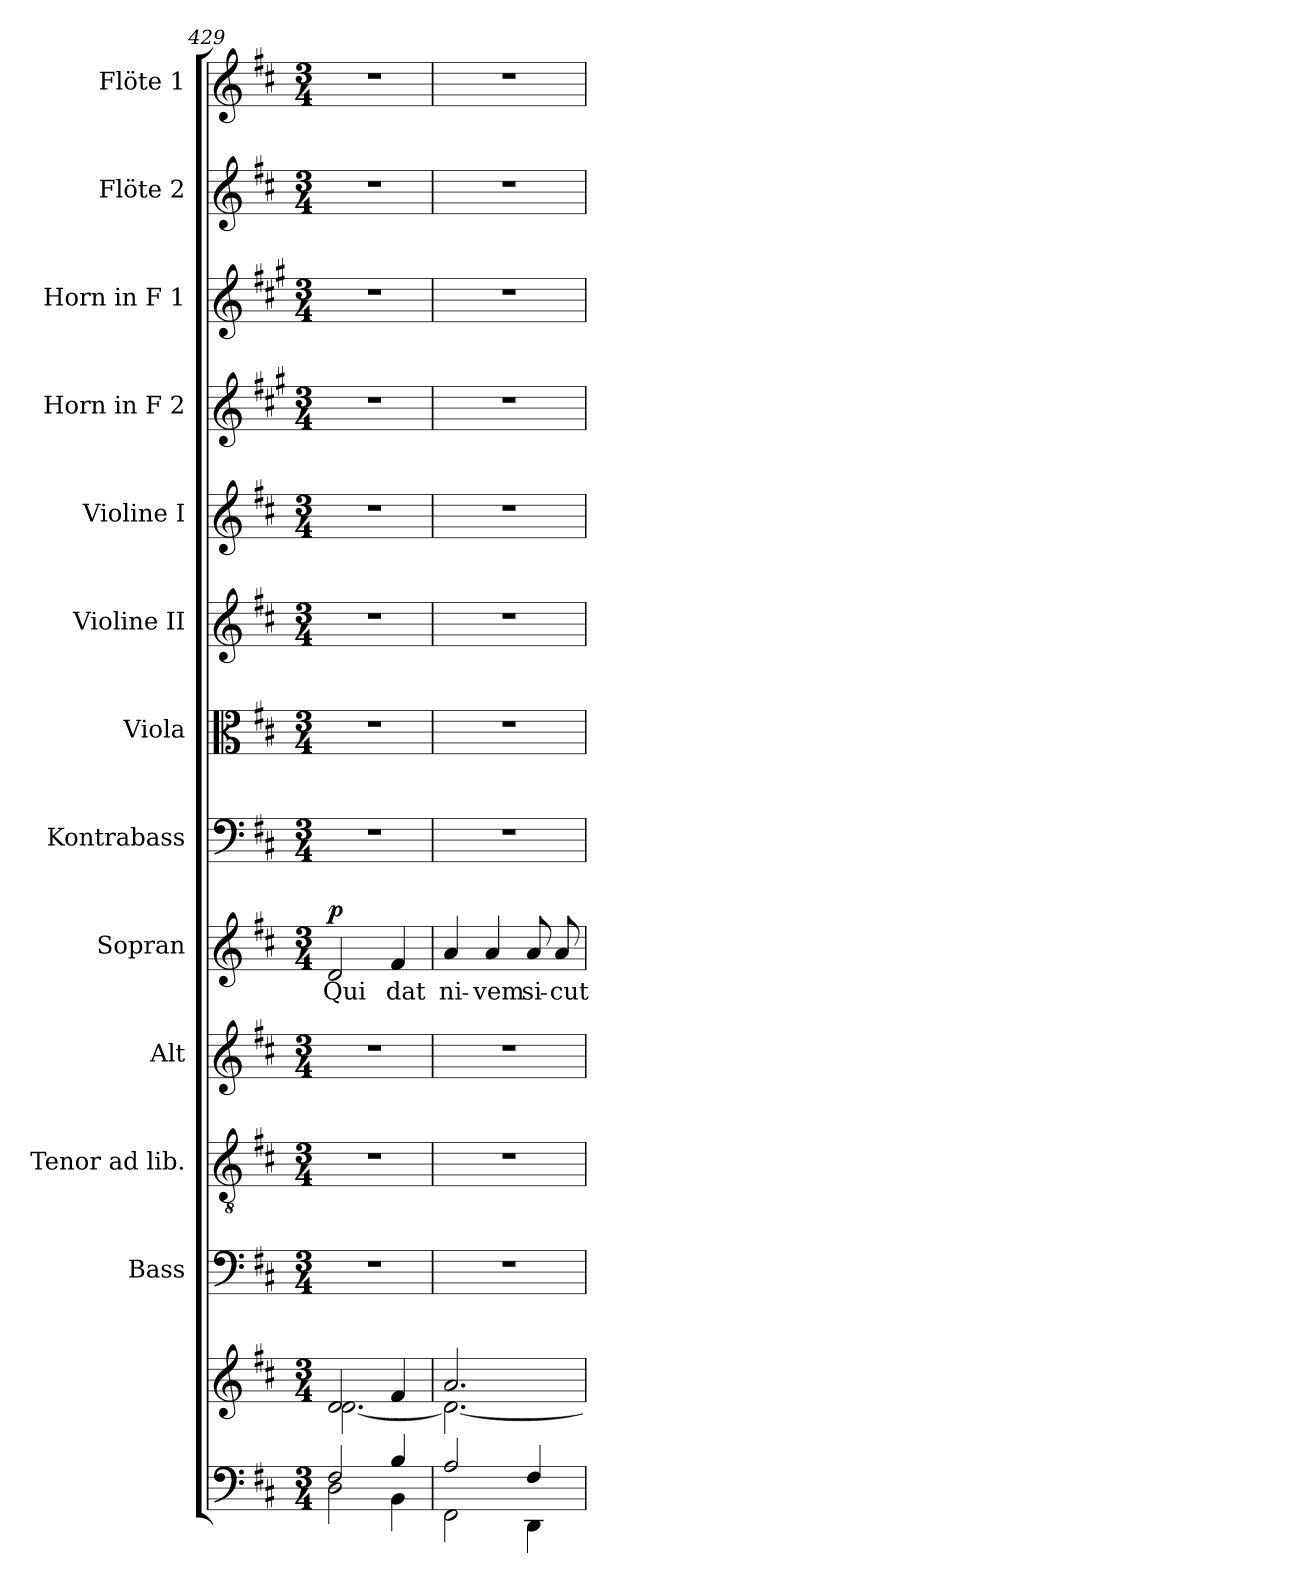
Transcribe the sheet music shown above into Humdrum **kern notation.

**kern	**kern	**kern	**kern	**kern	**kern	**text	**dynam	**kern	**kern	**kern	**kern	**kern	**kern	**kern	**kern
*part13	*part13	*part12	*part11	*part10	*part9	*part9	*part9	*part8	*part7	*part6	*part5	*part4	*part3	*part2	*part1
*staff14	*staff13	*staff12	*staff11	*staff10	*staff9	*staff9	*staff9	*staff8	*staff7	*staff6	*staff5	*staff4	*staff3	*staff2	*staff1
*	*	*I"Bass	*I"Tenor ad lib.	*I"Alt	*I"Sopran	*	*	*I"Kontrabass	*I"Viola	*I"Violine II	*I"Violine I	*I"Horn in F 2	*I"Horn in F 1	*I"Flöte 2	*I"Flöte 1
*	*	*I'B.	*I'T.	*I'A.	*I'S.	*	*	*I'Kb.	*I'Vla.	*I'Vl. II	*I'Vl. I	*	*	*I'Fl. 2	*I'Fl. 1
*clefF4	*clefG2	*clefF4	*clefGv2	*clefG2	*clefG2	*	*	*clefF4	*clefC3	*clefG2	*clefG2	*clefG2	*clefG2	*clefG2	*clefG2
*	*	*	*	*	*	*	*	*ITrd7c12	*	*	*	*ITrd4c7	*ITrd4c7	*	*
*k[f#c#]	*k[f#c#]	*k[f#c#]	*k[f#c#]	*k[f#c#]	*k[f#c#]	*	*	*k[f#c#]	*k[f#c#]	*k[f#c#]	*k[f#c#]	*k[f#c#]	*k[f#c#]	*k[f#c#]	*k[f#c#]
*D:	*D:	*D:	*D:	*D:	*D:	*	*	*D:	*D:	*D:	*D:	*D:	*D:	*D:	*D:
*M3/4	*M3/4	*M3/4	*M3/4	*M3/4	*M3/4	*	*	*M3/4	*M3/4	*M3/4	*M3/4	*M3/4	*M3/4	*M3/4	*M3/4
=429	=429	=429	=429	=429	=429	=429	=429	=429	=429	=429	=429	=429	=429	=429	=429
*^	*^	*	*	*	*	*	*	*	*	*	*	*	*	*	*
!	!	!	!	!	!	!	!	!LO:LY:b	!LO:DY:a	!	!	!	!	!	!	!	!
2F#/	2D\	2d/	[<2.d\	2.r	2.r	2.r	2d/	Qui	p	2.r	2.r	2.r	2.r	2.r	2.r	2.r	2.r
!	!	!	!	!	!	!	!	!LO:LY:b	!	!	!	!	!	!	!	!	!
4B/	4BB\	4f#/	.	.	.	.	4f#/	dat	.	.	.	.	.	.	.	.	.
=430	=430	=430	=430	=430	=430	=430	=430	=430	=430	=430	=430	=430	=430	=430	=430	=430	=430
!	!	!	!	!	!	!	!	!LO:LY:b	!	!	!	!	!	!	!	!	!
2A/	2FF#\	2.a/	2.d\_	2.r	2.r	2.r	4a/	ni-	.	2.r	2.r	2.r	2.r	2.r	2.r	2.r	2.r
!	!	!	!	!	!	!	!	!LO:LY:b	!	!	!	!	!	!	!	!	!
.	.	.	.	.	.	.	4a/	-vem	.	.	.	.	.	.	.	.	.
!	!	!	!	!	!	!	!	!LO:LY:b	!	!	!	!	!	!	!	!	!
4F#/	4DD\	.	.	.	.	.	8a/	si-	.	.	.	.	.	.	.	.	.
!	!	!	!	!	!	!	!	!LO:LY:b	!	!	!	!	!	!	!	!	!
.	.	.	.	.	.	.	8a/	-cut	.	.	.	.	.	.	.	.	.
*v	*v	*	*	*	*	*	*	*	*	*	*	*	*	*	*	*	*
*	*v	*v	*	*	*	*	*	*	*	*	*	*	*	*	*	*
=	=	=	=	=	=	=	=	=	=	=	=	=	=	=	=
*-	*-	*-	*-	*-	*-	*-	*-	*-	*-	*-	*-	*-	*-	*-	*-
